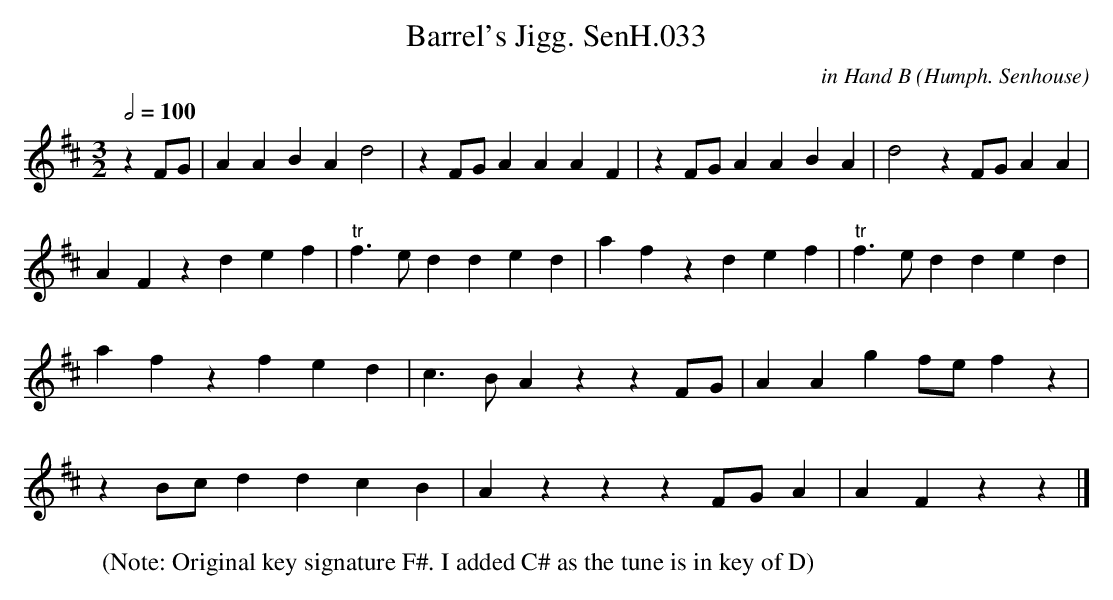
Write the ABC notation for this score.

X:1
T:Barrel's Jigg. SenH.033
C:in Hand B (Humph. Senhouse)
Q:1/2=100
M:3/2
L:1/4
K:D
zF/G/ |AABAd2 | zF/G/AAAF | zF/G/AABA | d2 zF/G/AA |
AFzdef | "^tr"f>ed ded | afz def | "^tr"f>ed ded |
afz fed | c>BA zzF/G/ | AAgf/e/fz |
zB/c/ddcB | AzzzF/G/A | AFzz |]
W:(Note: Original key signature F#. I added C# as the tune is in key of D)
